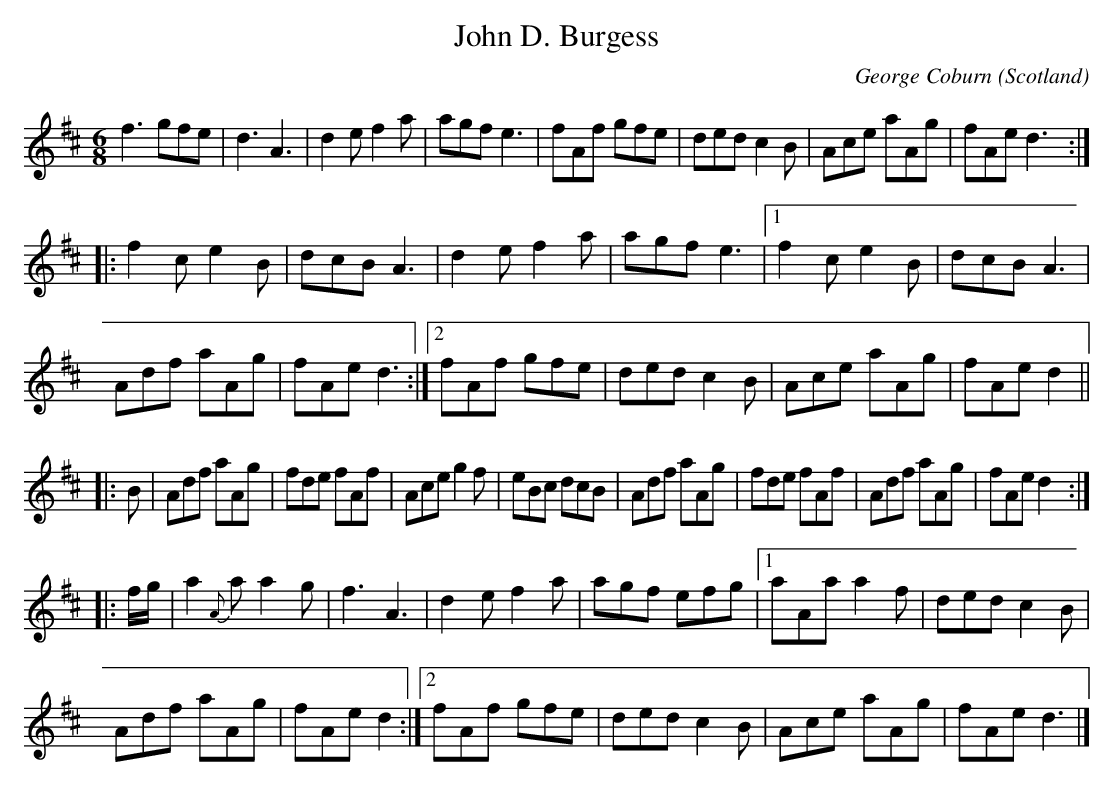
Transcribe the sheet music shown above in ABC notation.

X:1
T:John D. Burgess
C:George Coburn
M:6/8
O:Scotland
K:D major
f3  gfe | d3  A3  | d2e f2a | agf e3 |\
fAf gfe | ded c2B | Ace aAg | fAe d3 ::
f2c e2B | dcB A3  | d2e f2a | agf e3 |1  \
 f2c e2B | dcB A3  |
 Adf aAg | fAe d3  :|2 \
 fAf gfe | ded c2B | Ace aAg | fAe d2 ||
|:B|\
Adf aAg | fde fAf | Ace g2f | eBc dcB |\
Adf aAg | fde fAf | Adf aAg | fAe d2  ::
f/g/|\
a2{A}a a2g | f3  A3  | d2e f2a | agf efg |1 \
  aAa a2f  | ded c2B |
  Adf aAg  | fAe d2  :|2\
  fAf gfe  | ded c2B | Ace aAg | fAe d3 |]
